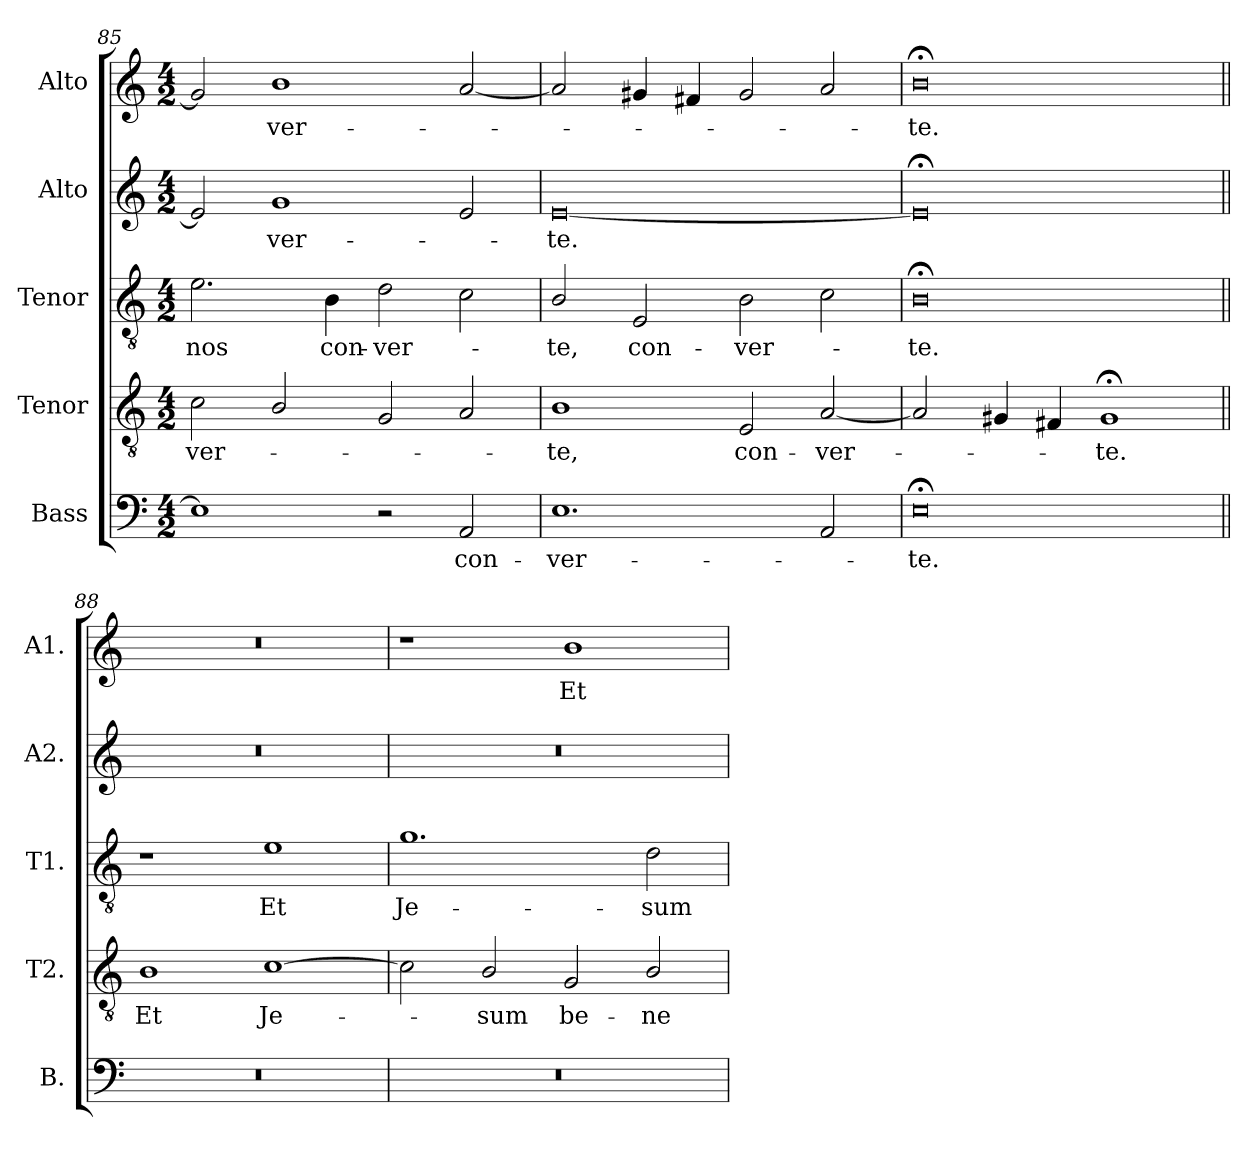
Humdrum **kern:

**kern	**text	**kern	**text	**kern	**text	**kern	**text	**kern	**text
*part5	*part5	*part4	*part4	*part3	*part3	*part2	*part2	*part1	*part1
*staff5	*staff5	*staff4	*staff4	*staff3	*staff3	*staff2	*staff2	*staff1	*staff1
*I"Bass	*	*I"Tenor	*	*I"Tenor	*	*I"Alto	*	*I"Alto	*
*I'B.	*	*I'T2.	*	*I'T1.	*	*I'A2.	*	*I'A1.	*
*clefF4	*	*clefGv2	*	*clefGv2	*	*clefG2	*	*clefG2	*
*	*	*ITrd7c12	*	*ITrd7c12	*	*	*	*	*
*k[]	*	*k[]	*	*k[]	*	*k[]	*	*k[]	*
*C:	*	*C:	*	*C:	*	*C:	*	*C:	*
*M4/2	*	*M4/2	*	*M4/2	*	*M4/2	*	*M4/2	*
=85	=85	=85	=85	=85	=85	=85	=85	=85	=85
!	!	!	!LO:LY:b:color=#000000	!	!	!	!	!	!
!	!	!	!	!	!LO:LY:b:color=#000000	!	!	!	!
1Ei]	.	2Ci\	-ver-	2.Ei\	nos	2ei/]	.	2gi/]	.
!	!	!	!	!	!	!	!LO:LY:b:color=#000000	!	!
!	!	!	!	!	!	!	!	!	!LO:LY:b:color=#000000
.	.	2BBi/	.	.	.	1gi	-ver-	1bi	-ver-
!	!	!	!	!	!LO:LY:b:color=#000000	!	!	!	!
.	.	.	.	4BBi\	con-	.	.	.	.
!	!	!	!	!	!LO:LY:b:color=#000000	!	!	!	!
2r	.	2GGi/	.	2Di\	-ver-	.	.	.	.
!	!LO:LY:b:color=#000000	!	!	!	!	!	!	!	!
2AAi/	con-	2AAi/	.	2Ci\	.	2ei/	.	[2ai/	.
=86	=86	=86	=86	=86	=86	=86	=86	=86	=86
!	!LO:LY:b:color=#000000	!	!	!	!	!	!	!	!
!	!	!	!LO:LY:b:color=#000000	!	!	!	!	!	!
!	!	!	!	!	!LO:LY:b:color=#000000	!	!	!	!
!	!	!	!	!	!	!	!LO:LY:b:color=#000000	!	!
1.Ei	-ver-	1BBi	-te,	2BBi/	-te,	[0ei	-te.	2ai/]	.
!	!	!	!	!	!LO:LY:b:color=#000000	!	!	!	!
.	.	.	.	2EEi/	con-	.	.	4g#Xi/	.
.	.	.	.	.	.	.	.	4f#Xi/	.
!	!	!	!LO:LY:b:color=#000000	!	!	!	!	!	!
!	!	!	!	!	!LO:LY:b:color=#000000	!	!	!	!
.	.	2EEi/	con-	2BBi\	-ver-	.	.	2g#i/	.
!	!	!	!LO:LY:b:color=#000000	!	!	!	!	!	!
2AAi/	.	[2AAi/	-ver-	2Ci\	.	.	.	2ai/	.
=87	=87	=87	=87	=87	=87	=87	=87	=87	=87
!	!LO:LY:b:color=#000000	!	!	!	!	!	!	!	!
!	!	!	!	!	!LO:LY:b:color=#000000	!	!	!	!
!	!	!	!	!	!	!	!	!	!LO:LY:b:color=#000000
0E;i	-te.	2AAi/]	.	0BB;i	-te.	0e;i]	.	0b;i	-te.
.	.	4GG#Xi/	.	.	.	.	.	.	.
.	.	4FF#Xi/	.	.	.	.	.	.	.
!	!	!	!LO:LY:b:color=#000000	!	!	!	!	!	!
.	.	1GG#;i	-te.	.	.	.	.	.	.
!!LO:LB:g=z
=88||	=88||	=88||	=88||	=88||	=88||	=88||	=88||	=88||	=88||
!LO:N:vis=1	!	!	!	!	!	!	!	!	!
!	!	!	!LO:LY:b:color=#000000	!	!	!LO:N:vis=1	!	!LO:N:vis=1	!
0r	.	1BBi	Et	1r	.	0r	.	0r	.
!	!	!	!LO:LY:b:color=#000000	!	!	!	!	!	!
!	!	!	!	!	!LO:LY:b:color=#000000	!	!	!	!
.	.	[1Ci	Je-	1Ei	Et	.	.	.	.
=89	=89	=89	=89	=89	=89	=89	=89	=89	=89
!LO:N:vis=1	!	!	!	!	!	!	!	!	!
!	!	!	!	!	!LO:LY:b:color=#000000	!LO:N:vis=1	!	!	!
0r	.	2Ci\]	.	1.Gi	Je-	0r	.	1r	.
!	!	!	!LO:LY:b:color=#000000	!	!	!	!	!	!
.	.	2BBi/	-sum	.	.	.	.	.	.
!	!	!	!LO:LY:b:color=#000000	!	!	!	!	!	!
!	!	!	!	!	!	!	!	!	!LO:LY:b:color=#000000
.	.	2GGi/	be-	.	.	.	.	1bi	Et
!	!	!	!LO:LY:b:color=#000000	!	!	!	!	!	!
!	!	!	!	!	!LO:LY:b:color=#000000	!	!	!	!
.	.	2BBi/	-ne-	2Di\	-sum	.	.	.	.
=	=	=	=	=	=	=	=	=	=
*-	*-	*-	*-	*-	*-	*-	*-	*-	*-
